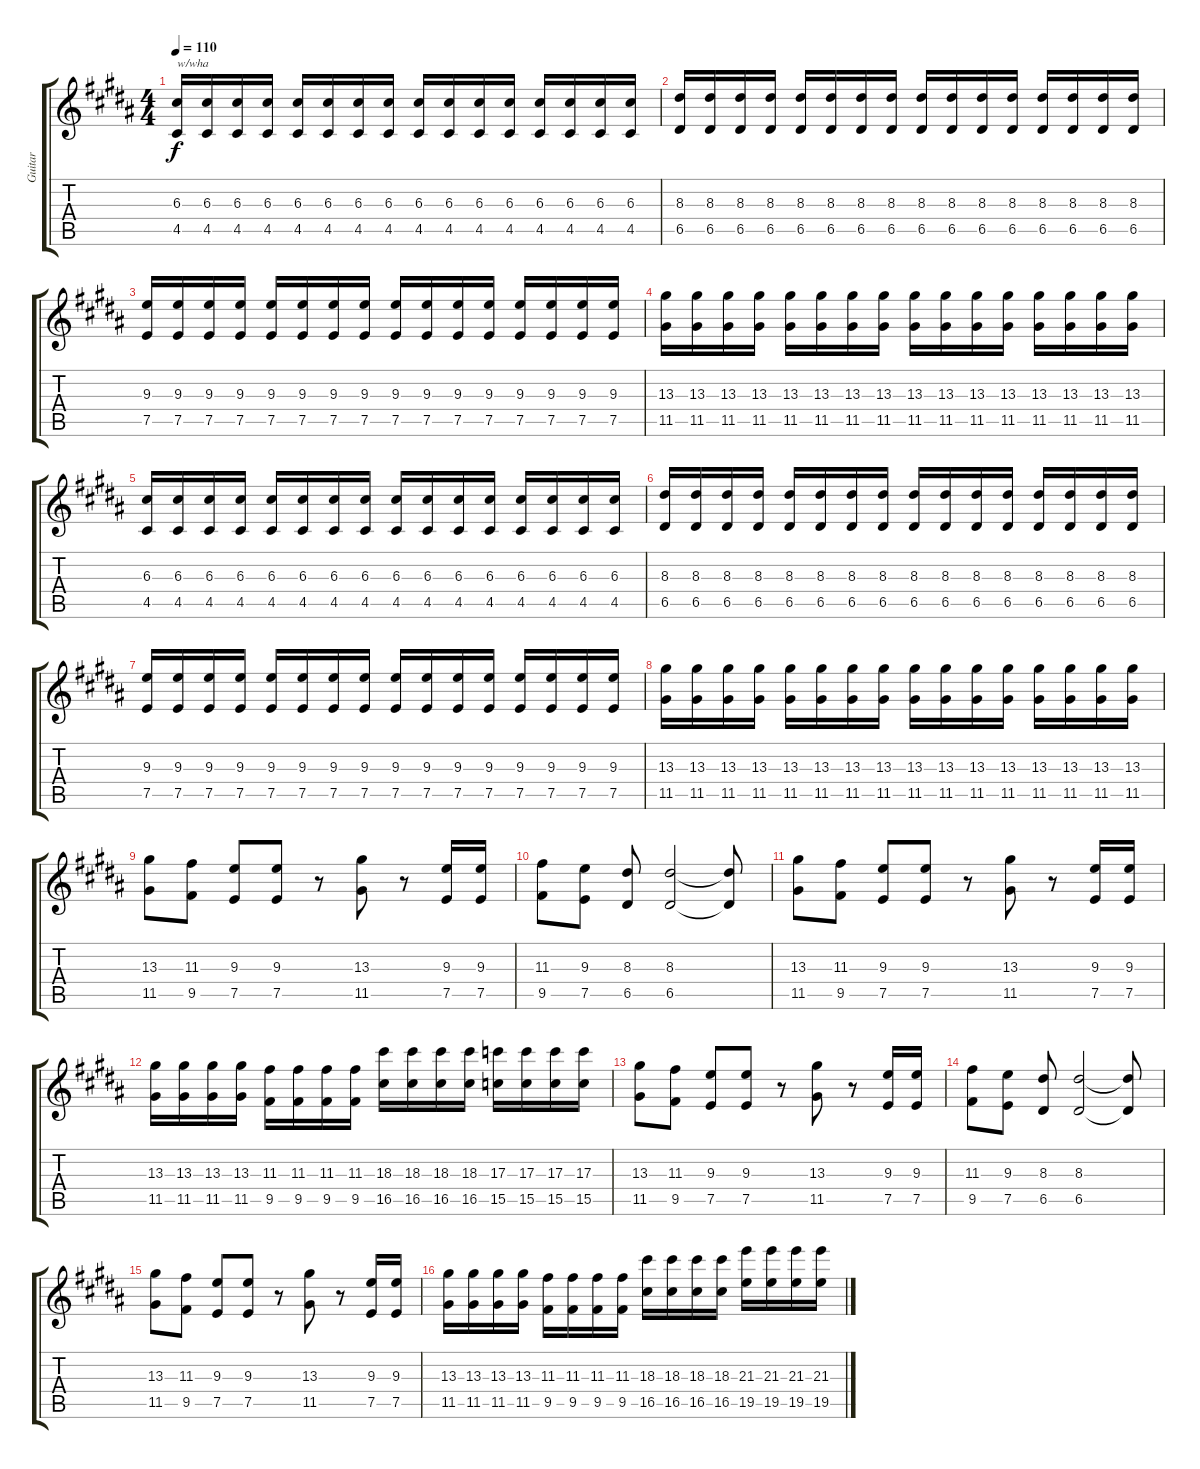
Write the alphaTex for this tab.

\track ("Guitar" "Guitar") {instrument distortionguitar}
\staff {score tabs}
\tuning (E4 B3 G3 D3 A2 E2) {hide}
\ts (4 4)
\section ("" "")
\tempo 110
\clef g2
\ks b
(6.3 4.5).16{txt "w/wha" dy f} (6.3 4.5).16 (6.3 4.5).16 (6.3 4.5).16 (6.3 4.5).16 (6.3 4.5).16 (6.3 4.5).16 (6.3 4.5).16 (6.3 4.5).16 (6.3 4.5).16 (6.3 4.5).16 (6.3 4.5).16 (6.3 4.5).16 (6.3 4.5).16 (6.3 4.5).16 (6.3 4.5).16 |
(8.3 6.5).16 (8.3 6.5).16 (8.3 6.5).16 (8.3 6.5).16 (8.3 6.5).16 (8.3 6.5).16 (8.3 6.5).16 (8.3 6.5).16 (8.3 6.5).16 (8.3 6.5).16 (8.3 6.5).16 (8.3 6.5).16 (8.3 6.5).16 (8.3 6.5).16 (8.3 6.5).16 (8.3 6.5).16 |
(9.3 7.5).16 (9.3 7.5).16 (9.3 7.5).16 (9.3 7.5).16 (9.3 7.5).16 (9.3 7.5).16 (9.3 7.5).16 (9.3 7.5).16 (9.3 7.5).16 (9.3 7.5).16 (9.3 7.5).16 (9.3 7.5).16 (9.3 7.5).16 (9.3 7.5).16 (9.3 7.5).16 (9.3 7.5).16 |
(13.3 11.5).16 (13.3 11.5).16 (13.3 11.5).16 (13.3 11.5).16 (13.3 11.5).16 (13.3 11.5).16 (13.3 11.5).16 (13.3 11.5).16 (13.3 11.5).16 (13.3 11.5).16 (13.3 11.5).16 (13.3 11.5).16 (13.3 11.5).16 (13.3 11.5).16 (13.3 11.5).16 (13.3 11.5).16 |
(6.3 4.5).16 (6.3 4.5).16 (6.3 4.5).16 (6.3 4.5).16 (6.3 4.5).16 (6.3 4.5).16 (6.3 4.5).16 (6.3 4.5).16 (6.3 4.5).16 (6.3 4.5).16 (6.3 4.5).16 (6.3 4.5).16 (6.3 4.5).16 (6.3 4.5).16 (6.3 4.5).16 (6.3 4.5).16 |
(8.3 6.5).16 (8.3 6.5).16 (8.3 6.5).16 (8.3 6.5).16 (8.3 6.5).16 (8.3 6.5).16 (8.3 6.5).16 (8.3 6.5).16 (8.3 6.5).16 (8.3 6.5).16 (8.3 6.5).16 (8.3 6.5).16 (8.3 6.5).16 (8.3 6.5).16 (8.3 6.5).16 (8.3 6.5).16 |
(9.3 7.5).16 (9.3 7.5).16 (9.3 7.5).16 (9.3 7.5).16 (9.3 7.5).16 (9.3 7.5).16 (9.3 7.5).16 (9.3 7.5).16 (9.3 7.5).16 (9.3 7.5).16 (9.3 7.5).16 (9.3 7.5).16 (9.3 7.5).16 (9.3 7.5).16 (9.3 7.5).16 (9.3 7.5).16 |
(13.3 11.5).16 (13.3 11.5).16 (13.3 11.5).16 (13.3 11.5).16 (13.3 11.5).16 (13.3 11.5).16 (13.3 11.5).16 (13.3 11.5).16 (13.3 11.5).16 (13.3 11.5).16 (13.3 11.5).16 (13.3 11.5).16 (13.3 11.5).16 (13.3 11.5).16 (13.3 11.5).16 (13.3 11.5).16 |
(13.3 11.5).8 (11.3 9.5).8 (9.3 7.5).8 (9.3 7.5).8 r.8 (13.3 11.5).8 r.8 (9.3 7.5).16 (9.3 7.5).16 |
(11.3 9.5).8 (9.3 7.5).8 (8.3 6.5).8 (8.3 6.5).2 (8.3{t} 6.5{t}).8 |
(13.3 11.5).8 (11.3 9.5).8 (9.3 7.5).8 (9.3 7.5).8 r.8 (13.3 11.5).8 r.8 (9.3 7.5).16 (9.3 7.5).16 |
(13.3 11.5).16 (13.3 11.5).16 (13.3 11.5).16 (13.3 11.5).16 (11.3 9.5).16 (11.3 9.5).16 (11.3 9.5).16 (11.3 9.5).16 (18.3 16.5).16 (18.3 16.5).16 (18.3 16.5).16 (18.3 16.5).16 (17.3 15.5).16 (17.3 15.5).16 (17.3 15.5).16 (17.3 15.5).16 |
(13.3 11.5).8 (11.3 9.5).8 (9.3 7.5).8 (9.3 7.5).8 r.8 (13.3 11.5).8 r.8 (9.3 7.5).16 (9.3 7.5).16 |
(11.3 9.5).8 (9.3 7.5).8 (8.3 6.5).8 (8.3 6.5).2 (8.3{t} 6.5{t}).8 |
(13.3 11.5).8 (11.3 9.5).8 (9.3 7.5).8 (9.3 7.5).8 r.8 (13.3 11.5).8 r.8 (9.3 7.5).16 (9.3 7.5).16 |
(13.3 11.5).16 (13.3 11.5).16 (13.3 11.5).16 (13.3 11.5).16 (11.3 9.5).16 (11.3 9.5).16 (11.3 9.5).16 (11.3 9.5).16 (18.3 16.5).16 (18.3 16.5).16 (18.3 16.5).16 (18.3 16.5).16 (21.3 19.5).16 (21.3 19.5).16 (21.3 19.5).16 (21.3 19.5).16
